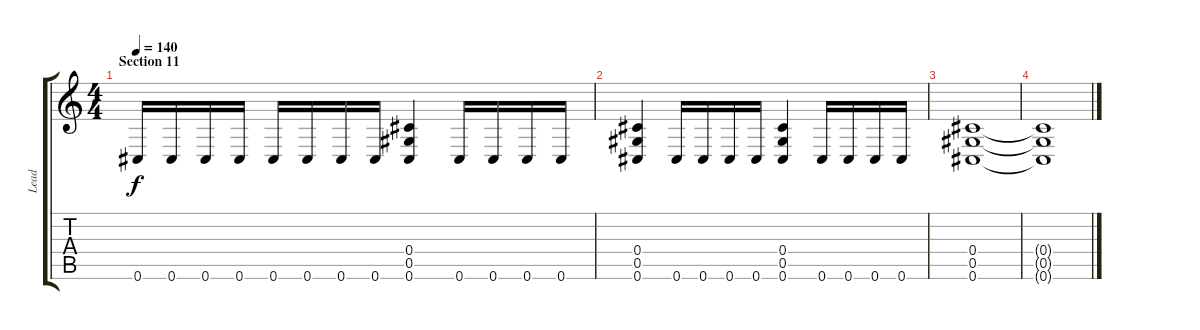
\track ("Lead" "Lead") {instrument overdrivenguitar}
\staff {score tabs}
\tuning (Eb4 Bb3 Gb3 Db3 Ab2 Db2) {hide}
\ts (4 4)
\section ("" "Section 11")
\tempo 140
\clef g2
\ks c
0.6.16{dy f} 0.6.16 0.6.16 0.6.16 0.6.16 0.6.16 0.6.16 0.6.16 (0.4 0.5 0.6).4 0.6.16 0.6.16 0.6.16 0.6.16 |
(0.4 0.5 0.6).4 0.6.16 0.6.16 0.6.16 0.6.16 (0.4 0.5 0.6).4 0.6.16 0.6.16 0.6.16 0.6.16 |
(0.4 0.5 0.6).1 |
(0.4{t} 0.5{t} 0.6{t}).1
